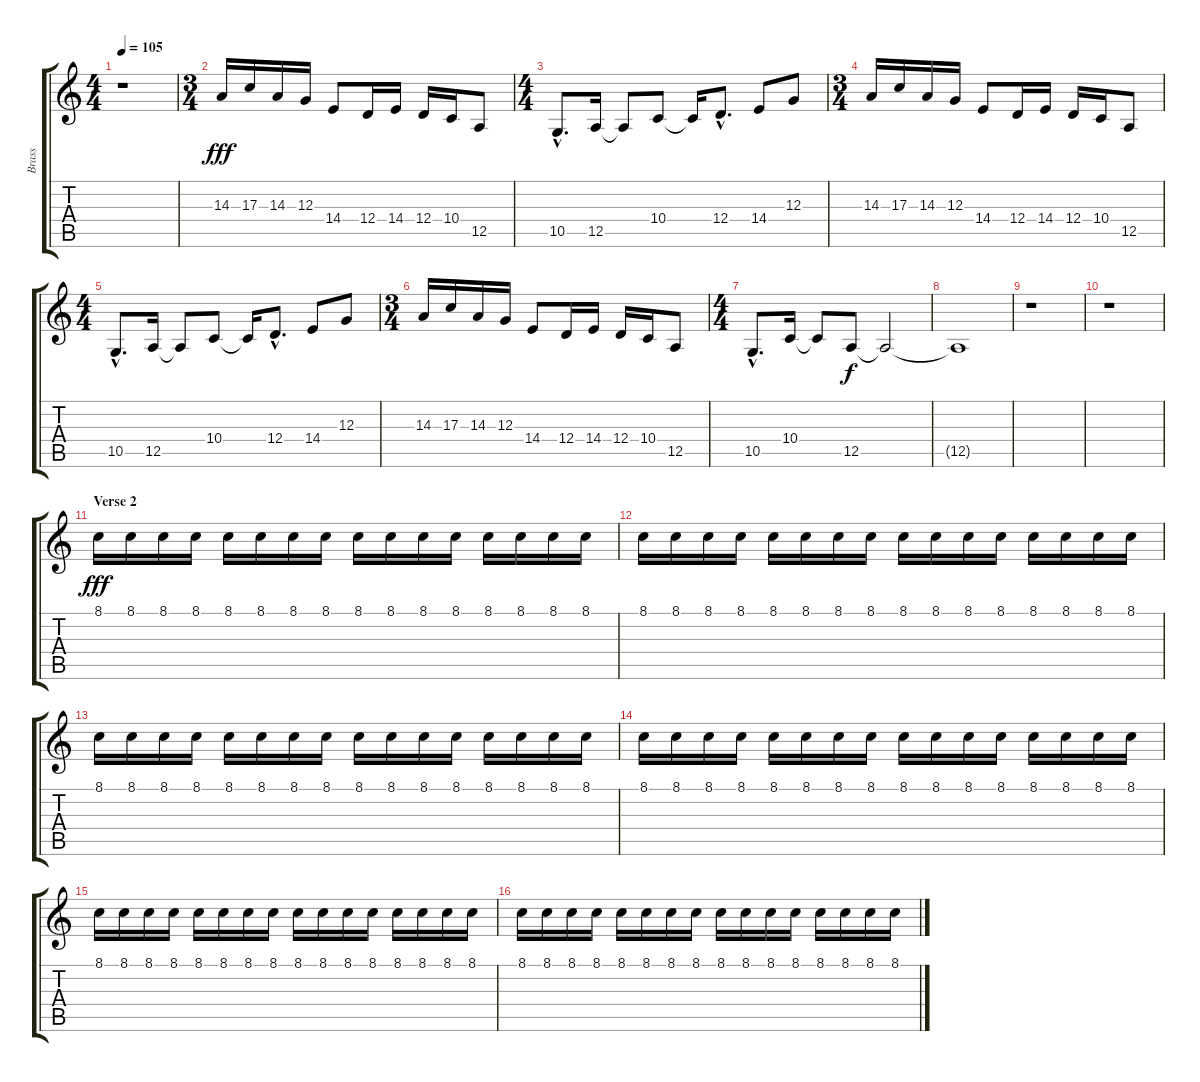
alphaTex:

\track ("Brass" "Brass") {instrument synthbrass1}
\staff {score tabs}
\tuning (E4 B3 G3 D3 A2 E2) {hide}
\ts (4 4)
\tempo 105
\clef g2
\ks c
r.1{dy fff} |
\ts (3 4)
14.3.16 17.3.16 14.3.16 12.3.16 14.4.8 12.4.16 14.4.16 12.4.16 10.4.16 12.5.8 |
\ts (4 4)
10.5{hac}.8{d} 12.5.16 12.5{t}.8 10.4.8 10.4{t}.16 12.4{hac}.8{d} 14.4.8 12.3.8 |
\ts (3 4)
14.3.16 17.3.16 14.3.16 12.3.16 14.4.8 12.4.16 14.4.16 12.4.16 10.4.16 12.5.8 |
\ts (4 4)
10.5{hac}.8{d} 12.5.16 12.5{t}.8 10.4.8 10.4{t}.16 12.4{hac}.8{d} 14.4.8 12.3.8 |
\ts (3 4)
14.3.16 17.3.16 14.3.16 12.3.16 14.4.8 12.4.16 14.4.16 12.4.16 10.4.16 12.5.8 |
\ts (4 4)
10.5{hac}.8{d} 10.4.16 10.4{t}.8 12.5.8{dy f} 12.5{t}.2 |
12.5{t}.1 |
r.1 |
r.1 |
\section ("" "Verse 2")
8.1.16{dy fff volume 10 balance 5 instrument electricguitarclean} 8.1.16 8.1.16 8.1.16 8.1.16 8.1.16 8.1.16 8.1.16 8.1.16 8.1.16 8.1.16 8.1.16 8.1.16 8.1.16 8.1.16 8.1.16 |
8.1.16 8.1.16 8.1.16 8.1.16 8.1.16 8.1.16 8.1.16 8.1.16 8.1.16 8.1.16 8.1.16 8.1.16 8.1.16 8.1.16 8.1.16 8.1.16 |
8.1.16 8.1.16 8.1.16 8.1.16 8.1.16 8.1.16 8.1.16 8.1.16 8.1.16 8.1.16 8.1.16 8.1.16 8.1.16 8.1.16 8.1.16 8.1.16 |
8.1.16 8.1.16 8.1.16 8.1.16 8.1.16 8.1.16 8.1.16 8.1.16 8.1.16 8.1.16 8.1.16 8.1.16 8.1.16 8.1.16 8.1.16 8.1.16 |
8.1.16 8.1.16 8.1.16 8.1.16 8.1.16 8.1.16 8.1.16 8.1.16 8.1.16 8.1.16 8.1.16 8.1.16 8.1.16 8.1.16 8.1.16 8.1.16 |
8.1.16 8.1.16 8.1.16 8.1.16 8.1.16 8.1.16 8.1.16 8.1.16 8.1.16 8.1.16 8.1.16 8.1.16 8.1.16 8.1.16 8.1.16 8.1.16
